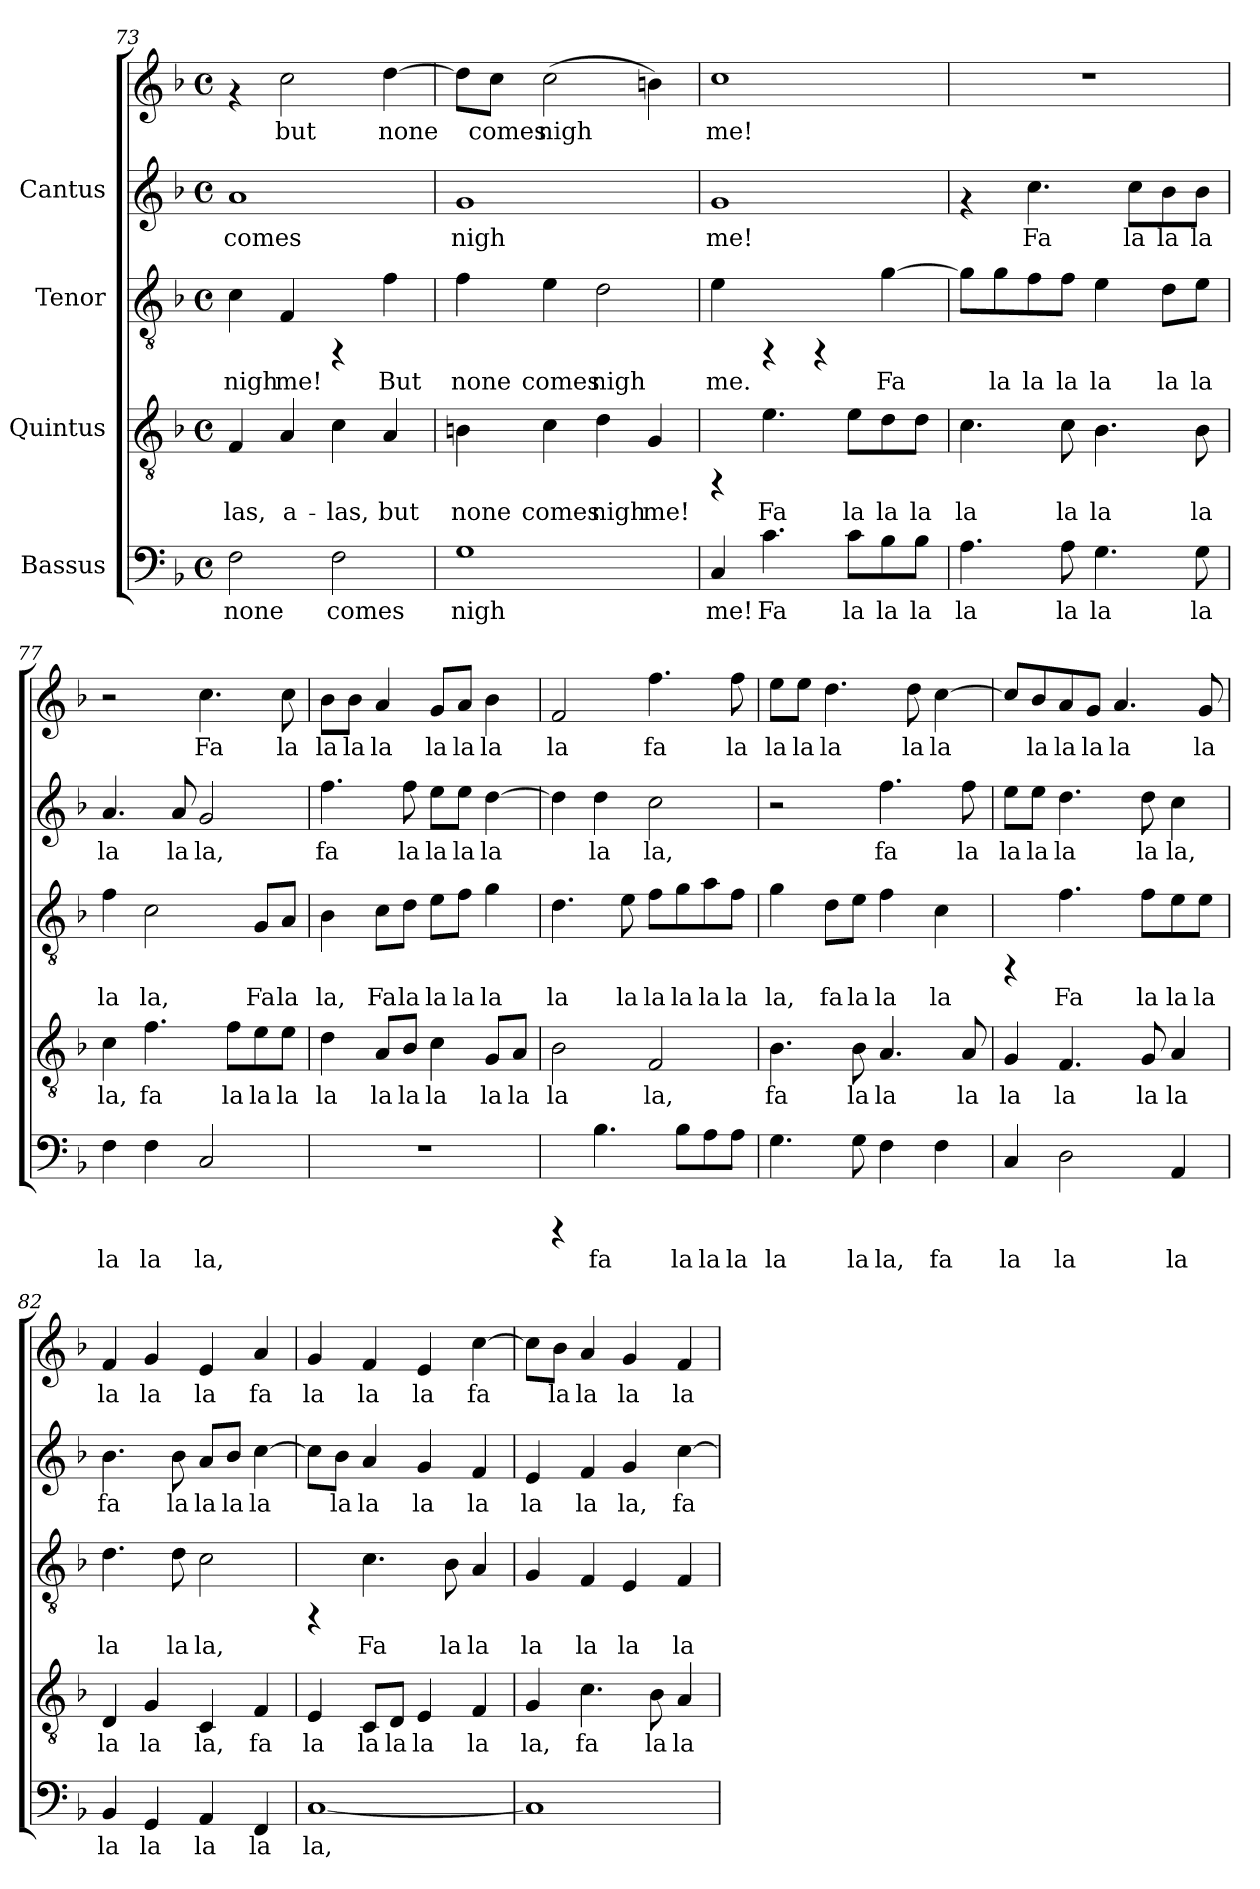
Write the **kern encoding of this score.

**kern	**text	**kern	**text	**kern	**text	**kern	**text	**kern	**text
*part4	*part4	*part3	*part3	*part2	*part2	*part1	*part1	*part1	*part1
*staff5	*staff5	*staff4	*staff4	*staff3	*staff3	*staff2	*staff2	*staff1	*staff1
*I"Bassus	*	*I"Quintus	*	*I"Tenor	*	*I"Cantus	*	*	*
*clefF4	*	*clefGv2	*	*clefGv2	*	*clefG2	*	*clefG2	*
*k[b-]	*	*k[b-]	*	*k[b-]	*	*k[b-]	*	*k[b-]	*
*F:	*	*F:	*	*F:	*	*F:	*	*F:	*
*M4/4	*	*M4/4	*	*M4/4	*	*M4/4	*	*M4/4	*
*met(c)	*	*met(c)	*	*met(c)	*	*met(c)	*	*met(c)	*
=73	=73	=73	=73	=73	=73	=73	=73	=73	=73
!	!LO:LY:b:cj	!	!LO:LY:b:cj	!	!LO:LY:b:cj	!	!LO:LY:b:cj	!	!
2F\	none	4F/	-las,	4c\	nigh	1a	comes	4rf	.
!	!	!	!LO:LY:b:cj	!	!LO:LY:b:cj	!	!	!	!LO:LY:b:cj
.	.	4A/	a-	4F/	me!	.	.	2cc\	but
!	!LO:LY:b:cj	!	!LO:LY:b:cj	!	!	!	!	!	!
2F\	comes	4c\	-las,	4rFF	.	.	.	.	.
!	!	!	!LO:LY:b:cj	!	!LO:LY:b:cj	!	!	!	!LO:LY:b:cj
.	.	4A/	but	4f\	But	.	.	[>4dd\	none
!!LO:LB:g=z
=74	=74	=74	=74	=74	=74	=74	=74	=74	=74
!	!LO:LY:b:cj	!	!LO:LY:b:cj	!	!LO:LY:b:cj	!	!LO:LY:b:cj	!	!LO:LY:b:cj
1G	nigh	4Bn\	none	4f\	none	1g	nigh	8dd\L]	.
!	!	!	!	!	!	!	!	!	!LO:LY:b:cj
.	.	.	.	.	.	.	.	8cc\J	comes
!	!	!	!LO:LY:b:cj	!	!LO:LY:b:cj	!	!	!	!LO:LY:b:cj
.	.	4c\	comes	4e\	comes	.	.	(>2cc\	nigh
!	!	!	!LO:LY:b:cj	!	!LO:LY:b:cj	!	!	!	!
.	.	4d\	nigh	2d\	nigh	.	.	.	.
!	!	!	!LO:LY:b:cj	!	!	!	!	!	!LO:LY:b:cj
.	.	4G/	me!	.	.	.	.	4bn\)	.
=75	=75	=75	=75	=75	=75	=75	=75	=75	=75
!	!LO:LY:b:cj	!	!	!	!LO:LY:b:cj	!	!LO:LY:b:cj	!	!LO:LY:b:cj
4C/	me!	4rFF	.	4e\	me.	1g	me!	1cc	me!
!	!LO:LY:b:cj	!	!LO:LY:b:cj	!	!	!	!	!	!
4.c\	Fa	4.e\	Fa	4rFF	.	.	.	.	.
.	.	.	.	4rFF	.	.	.	.	.
!	!LO:LY:b:cj	!	!LO:LY:b:cj	!	!	!	!	!	!
8c\L	la	8e\L	la	.	.	.	.	.	.
!	!LO:LY:b:cj	!	!LO:LY:b:cj	!	!LO:LY:b:cj	!	!	!	!
8B-\	la	8d\	la	[>4g\	Fa	.	.	.	.
!	!LO:LY:b:cj	!	!LO:LY:b:cj	!	!	!	!	!	!
8B-\J	la	8d\J	la	.	.	.	.	.	.
=76	=76	=76	=76	=76	=76	=76	=76	=76	=76
!	!LO:LY:b:cj	!	!LO:LY:b:cj	!	!LO:LY:b:cj	!	!	!	!
4.A\	la	4.c\	la	8g\L]	.	4rf	.	1r	.
!	!	!	!	!	!LO:LY:b:cj	!	!	!	!
.	.	.	.	8g\	la	.	.	.	.
!	!	!	!	!	!LO:LY:b:cj	!	!LO:LY:b:cj	!	!
.	.	.	.	8f\	la	4.cc\	Fa	.	.
!	!LO:LY:b:cj	!	!LO:LY:b:cj	!	!LO:LY:b:cj	!	!	!	!
8A\	la	8c\	la	8f\J	la	.	.	.	.
!	!LO:LY:b:cj	!	!LO:LY:b:cj	!	!LO:LY:b:cj	!	!	!	!
4.G\	la	4.B-\	la	4e\	la	.	.	.	.
!	!	!	!	!	!	!	!LO:LY:b:cj	!	!
.	.	.	.	.	.	8cc\L	la	.	.
!	!	!	!	!	!LO:LY:b:cj	!	!LO:LY:b:cj	!	!
.	.	.	.	8d\L	la	8b-\	la	.	.
!	!LO:LY:b:cj	!	!LO:LY:b:cj	!	!LO:LY:b:cj	!	!LO:LY:b:cj	!	!
8G\	la	8B-\	la	8e\J	la	8b-\J	la	.	.
=77	=77	=77	=77	=77	=77	=77	=77	=77	=77
!	!LO:LY:b:cj	!	!LO:LY:b:cj	!	!LO:LY:b:cj	!	!LO:LY:b:cj	!	!
4F\	la	4c\	la,	4f\	la	4.a/	la	2r	.
!	!LO:LY:b:cj	!	!LO:LY:b:cj	!	!LO:LY:b:cj	!	!	!	!
4F\	la	4.f\	fa	2c\	la,	.	.	.	.
!	!	!	!	!	!	!	!LO:LY:b:cj	!	!
.	.	.	.	.	.	8a/	la	.	.
!	!LO:LY:b:cj	!	!	!	!	!	!LO:LY:b:cj	!	!LO:LY:b:cj
2C/	la,	.	.	.	.	2g/	la,	4.cc\	Fa
!	!	!	!LO:LY:b:cj	!	!	!	!	!	!
.	.	8f\L	la	.	.	.	.	.	.
!	!	!	!LO:LY:b:cj	!	!LO:LY:b:cj	!	!	!	!
.	.	8e\	la	8G/L	Fa	.	.	.	.
!	!	!	!LO:LY:b:cj	!	!LO:LY:b:cj	!	!	!	!LO:LY:b:cj
.	.	8e\J	la	8A/J	la	.	.	8cc\	la
!!LO:LB:g=z
=78	=78	=78	=78	=78	=78	=78	=78	=78	=78
!	!	!	!LO:LY:b:cj	!	!LO:LY:b:cj	!	!LO:LY:b:cj	!	!LO:LY:b:cj
1r	.	4d\	la	4B-\	la,	4.ff\	fa	8b-\L	la
!	!	!	!	!	!	!	!	!	!LO:LY:b:cj
.	.	.	.	.	.	.	.	8b-\J	la
!	!	!	!LO:LY:b:cj	!	!LO:LY:b:cj	!	!	!	!LO:LY:b:cj
.	.	8A/L	la	8c\L	Fa	.	.	4a/	la
!	!	!	!LO:LY:b:cj	!	!LO:LY:b:cj	!	!LO:LY:b:cj	!	!
.	.	8B-/J	la	8d\J	la	8ff\	la	.	.
!	!	!	!LO:LY:b:cj	!	!LO:LY:b:cj	!	!LO:LY:b:cj	!	!LO:LY:b:cj
.	.	4c\	la	8e\L	la	8ee\L	la	8g/L	la
!	!	!	!	!	!LO:LY:b:cj	!	!LO:LY:b:cj	!	!LO:LY:b:cj
.	.	.	.	8f\J	la	8ee\J	la	8a/J	la
!	!	!	!LO:LY:b:cj	!	!LO:LY:b:cj	!	!LO:LY:b:cj	!	!LO:LY:b:cj
.	.	8G/L	la	4g\	la	[>4dd\	la	4b-\	la
!	!	!	!LO:LY:b:cj	!	!	!	!	!	!
.	.	8A/J	la	.	.	.	.	.	.
=79	=79	=79	=79	=79	=79	=79	=79	=79	=79
!	!	!	!LO:LY:b:cj	!	!LO:LY:b:cj	!	!LO:LY:b:cj	!	!LO:LY:b:cj
4rCCC	.	2B-\	la	4.d\	la	4dd\]	.	2f/	la
!	!LO:LY:b:cj	!	!	!	!	!	!LO:LY:b:cj	!	!
4.B-\	fa	.	.	.	.	4dd\	la	.	.
!	!	!	!	!	!LO:LY:b:cj	!	!	!	!
.	.	.	.	8e\	la	.	.	.	.
!	!	!	!LO:LY:b:cj	!	!LO:LY:b:cj	!	!LO:LY:b:cj	!	!LO:LY:b:cj
.	.	2F/	la,	8f\L	la	2cc\	la,	4.ff\	fa
!	!LO:LY:b:cj	!	!	!	!LO:LY:b:cj	!	!	!	!
8B-\L	la	.	.	8g\	la	.	.	.	.
!	!LO:LY:b:cj	!	!	!	!LO:LY:b:cj	!	!	!	!
8A\	la	.	.	8a\	la	.	.	.	.
!	!LO:LY:b:cj	!	!	!	!LO:LY:b:cj	!	!	!	!LO:LY:b:cj
8A\J	la	.	.	8f\J	la	.	.	8ff\	la
=80	=80	=80	=80	=80	=80	=80	=80	=80	=80
!	!LO:LY:b:cj	!	!LO:LY:b:cj	!	!LO:LY:b:cj	!	!	!	!LO:LY:b:cj
4.G\	la	4.B-\	fa	4g\	la,	2r	.	8ee\L	la
!	!	!	!	!	!	!	!	!	!LO:LY:b:cj
.	.	.	.	.	.	.	.	8ee\J	la
!	!	!	!	!	!LO:LY:b:cj	!	!	!	!LO:LY:b:cj
.	.	.	.	8d\L	fa	.	.	4.dd\	la
!	!LO:LY:b:cj	!	!LO:LY:b:cj	!	!LO:LY:b:cj	!	!	!	!
8G\	la	8B-\	la	8e\J	la	.	.	.	.
!	!LO:LY:b:cj	!	!LO:LY:b:cj	!	!LO:LY:b:cj	!	!LO:LY:b:cj	!	!
4F\	la,	4.A/	la	4f\	la	4.ff\	fa	.	.
!	!	!	!	!	!	!	!	!	!LO:LY:b:cj
.	.	.	.	.	.	.	.	8dd\	la
!	!LO:LY:b:cj	!	!	!	!LO:LY:b:cj	!	!	!	!LO:LY:b:cj
4F\	fa	.	.	4c\	la	.	.	[>4cc\	la
!	!	!	!LO:LY:b:cj	!	!	!	!LO:LY:b:cj	!	!
.	.	8A/	la	.	.	8ff\	la	.	.
=81	=81	=81	=81	=81	=81	=81	=81	=81	=81
!	!LO:LY:b:cj	!	!LO:LY:b:cj	!	!	!	!LO:LY:b:cj	!	!LO:LY:b:cj
4C/	la	4G/	la	4rFF	.	8ee\L	la	8cc/L]	.
!	!	!	!	!	!	!	!LO:LY:b:cj	!	!LO:LY:b:cj
.	.	.	.	.	.	8ee\J	la	8b-/	la
!	!LO:LY:b:cj	!	!LO:LY:b:cj	!	!LO:LY:b:cj	!	!LO:LY:b:cj	!	!LO:LY:b:cj
2D\	la	4.F/	la	4.f\	Fa	4.dd\	la	8a/	la
!	!	!	!	!	!	!	!	!	!LO:LY:b:cj
.	.	.	.	.	.	.	.	8g/J	la
!	!	!	!	!	!	!	!	!	!LO:LY:b:cj
.	.	.	.	.	.	.	.	4.a/	la
!	!	!	!LO:LY:b:cj	!	!LO:LY:b:cj	!	!LO:LY:b:cj	!	!
.	.	8G/	la	8f\L	la	8dd\	la	.	.
!	!LO:LY:b:cj	!	!LO:LY:b:cj	!	!LO:LY:b:cj	!	!LO:LY:b:cj	!	!
4AA/	la	4A/	la	8e\	la	4cc\	la,	.	.
!	!	!	!	!	!LO:LY:b:cj	!	!	!	!LO:LY:b:cj
.	.	.	.	8e\J	la	.	.	8g/	la
!!LO:PB:g=z
=82	=82	=82	=82	=82	=82	=82	=82	=82	=82
!	!LO:LY:b:cj	!	!LO:LY:b:cj	!	!LO:LY:b:cj	!	!LO:LY:b:cj	!	!LO:LY:b:cj
4BB-/	la	4D/	la	4.d\	la	4.b-\	fa	4f/	la
!	!LO:LY:b:cj	!	!LO:LY:b:cj	!	!	!	!	!	!LO:LY:b:cj
4GG/	la	4G/	la	.	.	.	.	4g/	la
!	!	!	!	!	!LO:LY:b:cj	!	!LO:LY:b:cj	!	!
.	.	.	.	8d\	la	8b-\	la	.	.
!	!LO:LY:b:cj	!	!LO:LY:b:cj	!	!LO:LY:b:cj	!	!LO:LY:b:cj	!	!LO:LY:b:cj
4AA/	la	4C/	la,	2c\	la,	8a/L	la	4e/	la
!	!	!	!	!	!	!	!LO:LY:b:cj	!	!
.	.	.	.	.	.	8b-/J	la	.	.
!	!LO:LY:b:cj	!	!LO:LY:b:cj	!	!	!	!LO:LY:b:cj	!	!LO:LY:b:cj
4FF/	la	4F/	fa	.	.	[>4cc\	la	4a/	fa
=83	=83	=83	=83	=83	=83	=83	=83	=83	=83
!	!LO:LY:b:cj	!	!LO:LY:b:cj	!	!	!	!LO:LY:b:cj	!	!LO:LY:b:cj
[<1C	la,	4E/	la	4rFF	.	8cc\L]	.	4g/	la
!	!	!	!	!	!	!	!LO:LY:b:cj	!	!
.	.	.	.	.	.	8b-\J	la	.	.
!	!	!	!LO:LY:b:cj	!	!LO:LY:b:cj	!	!LO:LY:b:cj	!	!LO:LY:b:cj
.	.	8C/L	la	4.c\	Fa	4a/	la	4f/	la
!	!	!	!LO:LY:b:cj	!	!	!	!	!	!
.	.	8D/J	la	.	.	.	.	.	.
!	!	!	!LO:LY:b:cj	!	!	!	!LO:LY:b:cj	!	!LO:LY:b:cj
.	.	4E/	la	.	.	4g/	la	4e/	la
!	!	!	!	!	!LO:LY:b:cj	!	!	!	!
.	.	.	.	8B-\	la	.	.	.	.
!	!	!	!LO:LY:b:cj	!	!LO:LY:b:cj	!	!LO:LY:b:cj	!	!LO:LY:b:cj
.	.	4F/	la	4A/	la	4f/	la	[>4cc\	fa
=84	=84	=84	=84	=84	=84	=84	=84	=84	=84
!	!	!	!LO:LY:b:cj	!	!LO:LY:b:cj	!	!LO:LY:b:cj	!	!LO:LY:b:cj
1C]	.	4G/	la,	4G/	la	4e/	la	8cc\L]	.
!	!	!	!	!	!	!	!	!	!LO:LY:b:cj
.	.	.	.	.	.	.	.	8b-\J	la
!	!	!	!LO:LY:b:cj	!	!LO:LY:b:cj	!	!LO:LY:b:cj	!	!LO:LY:b:cj
.	.	4.c\	fa	4F/	la	4f/	la	4a/	la
!	!	!	!	!	!LO:LY:b:cj	!	!LO:LY:b:cj	!	!LO:LY:b:cj
.	.	.	.	4E/	la	4g/	la,	4g/	la
!	!	!	!LO:LY:b:cj	!	!	!	!	!	!
.	.	8B-\	la	.	.	.	.	.	.
!	!	!	!LO:LY:b:cj	!	!LO:LY:b:cj	!	!LO:LY:b:cj	!	!LO:LY:b:cj
.	.	4A/	la	4F/	la	[>4cc\	fa	4f/	la
=	=	=	=	=	=	=	=	=	=
*-	*-	*-	*-	*-	*-	*-	*-	*-	*-
